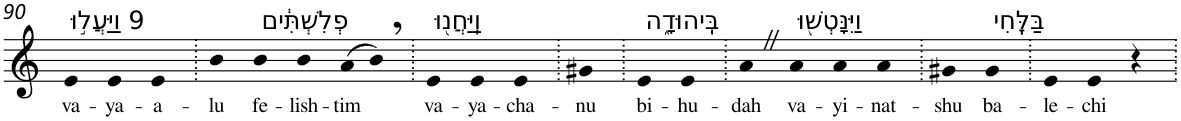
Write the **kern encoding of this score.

**kern	**text
*part1	*part1
*staff1	*staff1
*I"Piano	*
*I'Pno	*
!!LO:PB:g=z
*clefG2	*
*k[]	*
=90	=90
!LO:TX:a:t=9 וַיַּעֲל֣וּ	!
!	!LO:LY:b
4e	va-
!	!LO:LY:b
4e	-ya-
!	!LO:LY:b
4e	-a-
=91.	=91.
!	!LO:LY:b
4b	-lu
!LO:TX:a:t=פְלִשְׁתִּ֔ים	!
!	!LO:LY:b
4b	fe-
!	!LO:LY:b
4b	-lish-
!	!LO:LY:b
(>8a	-tim
8b,)	.
=92.	=92.
!LO:TX:a:t=וַֽיַּחֲנ֖וּ	!
!	!LO:LY:b
4e	va-
!	!LO:LY:b
4e	-ya-
!	!LO:LY:b
4e	-cha-
=93.	=93.
!	!LO:LY:b
4g#X	-nu
=94.	=94.
!LO:TX:a:t=בִּֽיהוּדָ֑ה	!
!	!LO:LY:b
4e	bi-
!	!LO:LY:b
4e	-hu-
=95.	=95.
!	!LO:LY:b
4aZ	-dah
!LO:TX:a:t=וַיִּנָּטְשׁ֖וּ	!
!	!LO:LY:b
4a	va-
!	!LO:LY:b
4a	-yi-
!	!LO:LY:b
4a	-nat-
=96.	=96.
!	!LO:LY:b
4g#X	-shu
!LO:TX:a:t=בַּלֶּֽחִי	!
!	!LO:LY:b
4g#	ba-
=97.	=97.
!	!LO:LY:b
4e	-le-
!	!LO:LY:b
4e	-chi
4r	.
=.	=.
*-	*-
